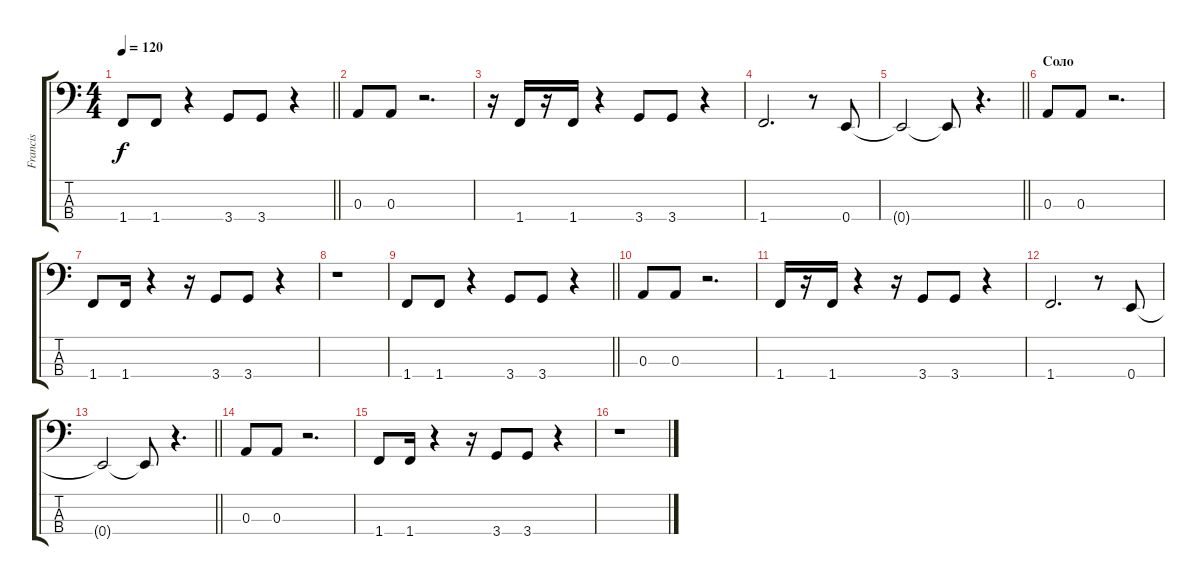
\track ("Francis" "Francis") {instrument electricbasspick}
\staff {score tabs}
\tuning (G2 D2 A1 E1) {hide}
\ts (4 4)
\tempo 120
\clef f4
\barLineRight lightlight
\ks c
1.4.8{dy f} 1.4.8 r.4 3.4.8 3.4.8 r.4 |
0.3.8 0.3.8 r.2{d} |
r.16 1.4.16 r.16 1.4.16 r.4 3.4.8 3.4.8 r.4 |
1.4.2{d} r.8 0.4.8 |
\barLineRight lightlight
0.4{t}.2 0.4{t}.8 r.4{d} |
\section ("" "Соло")
0.3.8 0.3.8 r.2{d} |
1.4.8 1.4.16 r.4 r.16 3.4.8 3.4.8 r.4 |
r.1 |
\barLineRight lightlight
1.4.8 1.4.8 r.4 3.4.8 3.4.8 r.4 |
0.3.8 0.3.8 r.2{d} |
1.4.16 r.16 1.4.16 r.4 r.16 3.4.8 3.4.8 r.4 |
1.4.2{d} r.8 0.4.8 |
\barLineRight lightlight
0.4{t}.2 0.4{t}.8 r.4{d} |
0.3.8 0.3.8 r.2{d} |
1.4.8 1.4.16 r.4 r.16 3.4.8 3.4.8 r.4 |
r.1
